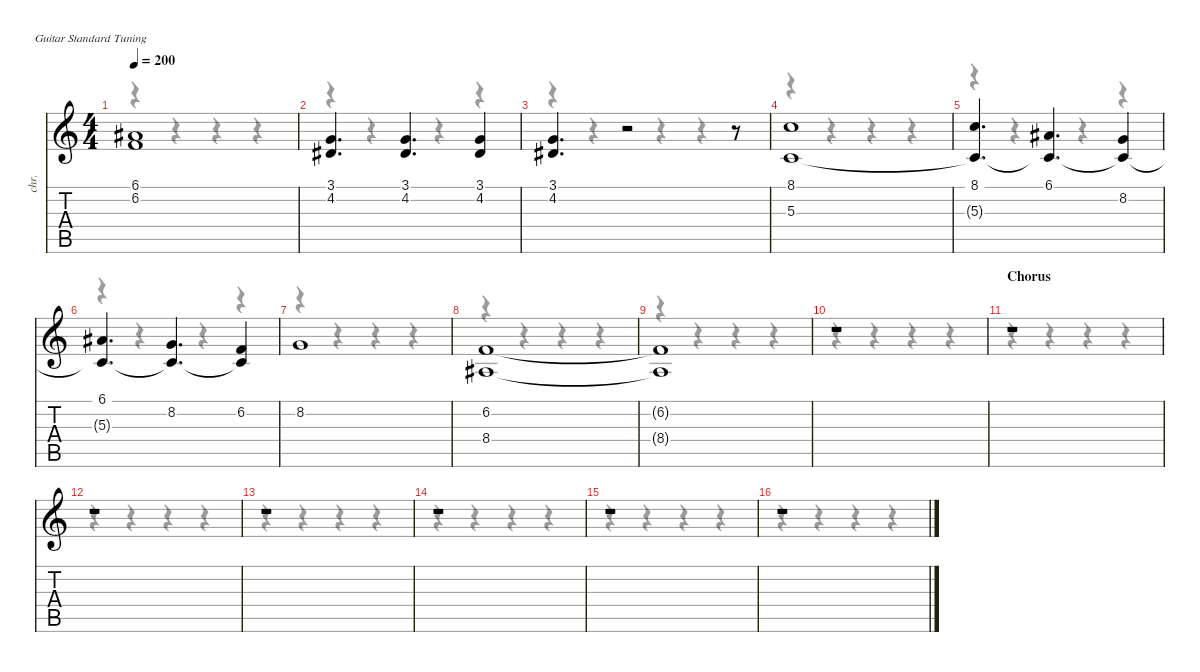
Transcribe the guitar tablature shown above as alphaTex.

\defaultSystemsLayout 4
\hideDynamics
\bracketExtendMode nobrackets
\otherSystemsTrackNameOrientation horizontal
\track ("Herman/Sam (Backing Vocals)" "chr.") {instrument choiraahs}
\staff {score tabs}
\tuning (E4 B3 G3 D3 A2 E2)
\voice
\ts (4 4)
\tempo 200
\clef g2
\ks c
(6.1{t acc #} 6.2{t}).1{dy f} |
(3.1 4.2{acc #}).4{d dy mf} (3.1 4.2{acc #}).4{d} (3.1 4.2{acc #}).4 |
(3.1 4.2{acc #}).4{d} r.2 r.8 |
(8.1 5.3).1 |
(8.1 5.3{t}).4{d} (6.1{acc #} 5.3{t}).4{d} (8.2 5.3{t}).4 |
(6.1{acc #} 5.3{t}).4{d} (8.2 5.3{t}).4{d} (6.2 5.3{t}).4 |
8.2.1 |
(6.2 8.4{acc #}).1 |
(6.2{t} 8.4{t acc #}).1{dy f} |
r.1 |
\section ("" "Chorus")
r.1 |
r.1 |
r.1 |
r.1 |
r.1 |
r.1
\voice
\clef g2
\ottava regular
\simile none
\ks c
r.4{dy mf} r.4 r.4 r.4 |
r.4 r.4 r.4 r.4 |
r.4 r.4 r.4 r.4 |
r.4 r.4 r.4 r.4 |
r.4 r.4 r.4 r.4 |
r.4 r.4 r.4 r.4 |
r.4 r.4 r.4 r.4 |
r.4 r.4 r.4 r.4 |
r.4 r.4 r.4 r.4 |
r.4 r.4 r.4 r.4 |
r.4 r.4 r.4 r.4 |
r.4 r.4 r.4 r.4 |
r.4 r.4 r.4 r.4 |
r.4 r.4 r.4 r.4 |
r.4 r.4 r.4 r.4 |
r.4 r.4 r.4 r.4
